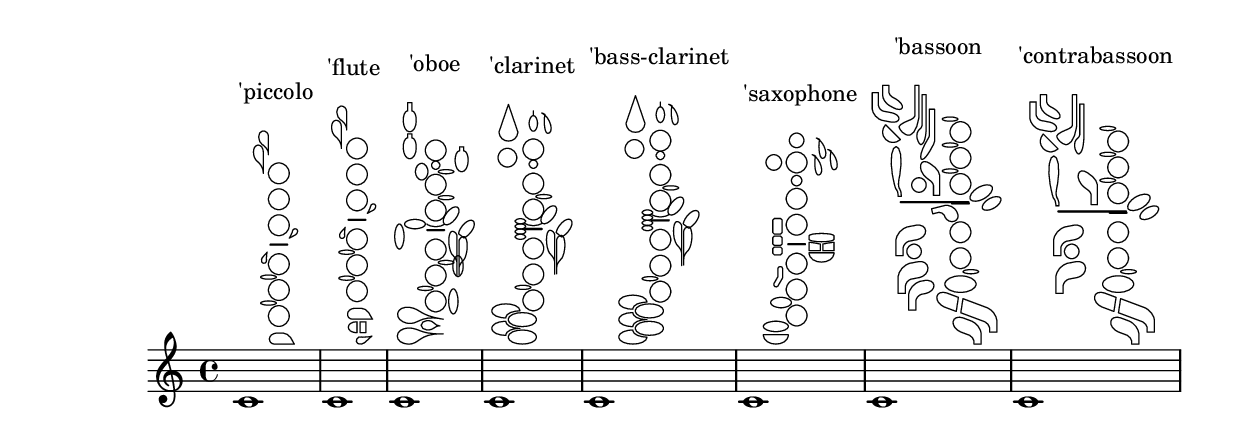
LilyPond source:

% DO NOT EDIT this file manually; it is automatically
% generated from Documentation/snippets/new
% Make any changes in Documentation/snippets/new/
% and then run scripts/auxiliar/makelsr.py
%
% This file is in the public domain.
%% Note: this file works from version 2.14.0
\version "2.14.0"

\header {
%%%    Translation of GIT committish: 615cbf212fdaf0b220b3330da417d0c3602494f2
  texidoces = "
El fragmento de música que aparece a continuación presenta todos los
diagramas de viento madera que se encuentran definidos en LilyPond por
el momento.

"
  doctitlees = "Listado de los diagramas para viento madera"

%%%    Translation of GIT committish: ab9e3136d78bfaf15cc6d77ed1975d252c3fe506


  texidocde="
Folgende Noten zeige alle Holzbläserdiagramme, die für LilyPond
definiert sind.

"
  doctitlede = "Liste der Holzbläserdiagramme"


%% Translation of GIT committish: 496c48f1f2e4d345ae3637b2c38ec748a55cda1d
  texidocfr = "
Voici la liste des différents instruments à vent de la section des bois
dont les doigtés sont disponibles à ce jour.
"
  doctitlefr = "Liste des diagrammes de doigtés pour bois"


  lsrtags="winds"
  texidoc="
The following music shows all of the woodwind diagrams currently
defined in LilyPond.
"
  doctitle = "Woodwind diagrams listing"

} % begin verbatim


\relative c' {
  \textLengthOn
  c1^
  \markup {
    \center-column {
      'piccolo
      " "
       \woodwind-diagram
                  #'piccolo
                  #'()
    }
  }

  c1^
  \markup {
    \center-column {
       'flute
       " "
       \woodwind-diagram
          #'flute
          #'()
    }
  }
  c1^\markup {
    \center-column {
      'oboe
      " "
      \woodwind-diagram
        #'oboe
        #'()
    }
  }

  c1^\markup {
    \center-column {
      'clarinet
      " "
      \woodwind-diagram
        #'clarinet
        #'()
    }
  }

  c1^\markup {
    \center-column {
      'bass-clarinet
      " "
      \woodwind-diagram
        #'bass-clarinet
        #'()
    }
  }

  c1^\markup {
    \center-column {
      'saxophone
      " "
      \woodwind-diagram
        #'saxophone
        #'()
    }
  }

  c1^\markup {
    \center-column {
      'bassoon
      " "
      \woodwind-diagram
        #'bassoon
        #'()
    }
  }

  c1^\markup {
    \center-column {
      'contrabassoon
      " "
      \woodwind-diagram
        #'contrabassoon
        #'()
    }
  }
}
